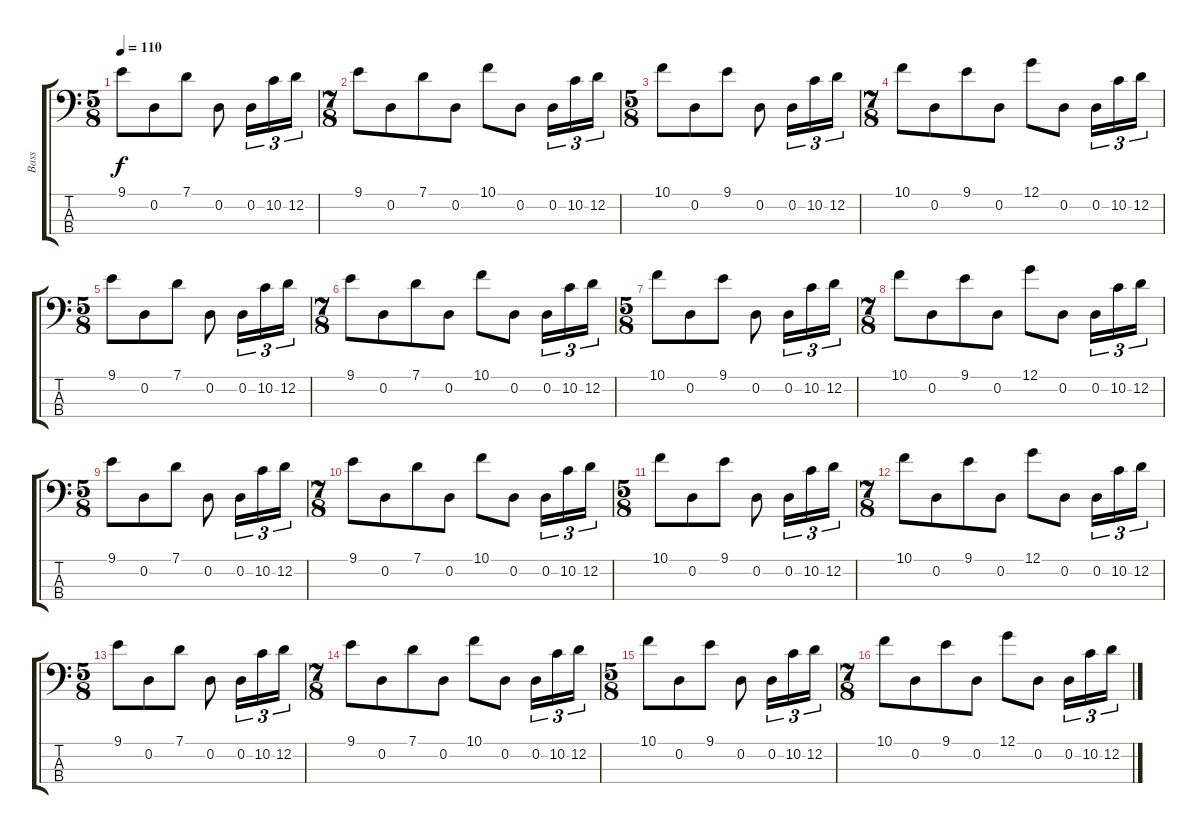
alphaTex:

\track ("Bass" "Bass") {instrument electricbasspick}
\staff {score tabs}
\tuning (G2 D2 A1 D1) {hide}
\ts (5 8)
\tempo 110
\clef f4
\ks c
9.1.8{dy f} 0.2.8 7.1.8 0.2.8 0.2.16{tu (3 2)} 10.2.16{tu (3 2)} 12.2.16{tu (3 2)} |
\ts (7 8)
9.1.8 0.2.8 7.1.8 0.2.8 10.1.8 0.2.8 0.2.16{tu (3 2)} 10.2.16{tu (3 2)} 12.2.16{tu (3 2)} |
\ts (5 8)
10.1.8 0.2.8 9.1.8 0.2.8 0.2.16{tu (3 2)} 10.2.16{tu (3 2)} 12.2.16{tu (3 2)} |
\ts (7 8)
10.1.8 0.2.8 9.1.8 0.2.8 12.1.8 0.2.8 0.2.16{tu (3 2)} 10.2.16{tu (3 2)} 12.2.16{tu (3 2)} |
\ts (5 8)
9.1.8 0.2.8 7.1.8 0.2.8 0.2.16{tu (3 2)} 10.2.16{tu (3 2)} 12.2.16{tu (3 2)} |
\ts (7 8)
9.1.8 0.2.8 7.1.8 0.2.8 10.1.8 0.2.8 0.2.16{tu (3 2)} 10.2.16{tu (3 2)} 12.2.16{tu (3 2)} |
\ts (5 8)
10.1.8 0.2.8 9.1.8 0.2.8 0.2.16{tu (3 2)} 10.2.16{tu (3 2)} 12.2.16{tu (3 2)} |
\ts (7 8)
10.1.8 0.2.8 9.1.8 0.2.8 12.1.8 0.2.8 0.2.16{tu (3 2)} 10.2.16{tu (3 2)} 12.2.16{tu (3 2)} |
\ts (5 8)
9.1.8 0.2.8 7.1.8 0.2.8 0.2.16{tu (3 2)} 10.2.16{tu (3 2)} 12.2.16{tu (3 2)} |
\ts (7 8)
9.1.8 0.2.8 7.1.8 0.2.8 10.1.8 0.2.8 0.2.16{tu (3 2)} 10.2.16{tu (3 2)} 12.2.16{tu (3 2)} |
\ts (5 8)
10.1.8 0.2.8 9.1.8 0.2.8 0.2.16{tu (3 2)} 10.2.16{tu (3 2)} 12.2.16{tu (3 2)} |
\ts (7 8)
10.1.8 0.2.8 9.1.8 0.2.8 12.1.8 0.2.8 0.2.16{tu (3 2)} 10.2.16{tu (3 2)} 12.2.16{tu (3 2)} |
\ts (5 8)
9.1.8 0.2.8 7.1.8 0.2.8 0.2.16{tu (3 2)} 10.2.16{tu (3 2)} 12.2.16{tu (3 2)} |
\ts (7 8)
9.1.8 0.2.8 7.1.8 0.2.8 10.1.8 0.2.8 0.2.16{tu (3 2)} 10.2.16{tu (3 2)} 12.2.16{tu (3 2)} |
\ts (5 8)
10.1.8 0.2.8 9.1.8 0.2.8 0.2.16{tu (3 2)} 10.2.16{tu (3 2)} 12.2.16{tu (3 2)} |
\ts (7 8)
10.1.8 0.2.8 9.1.8 0.2.8 12.1.8 0.2.8 0.2.16{tu (3 2)} 10.2.16{tu (3 2)} 12.2.16{tu (3 2)}
